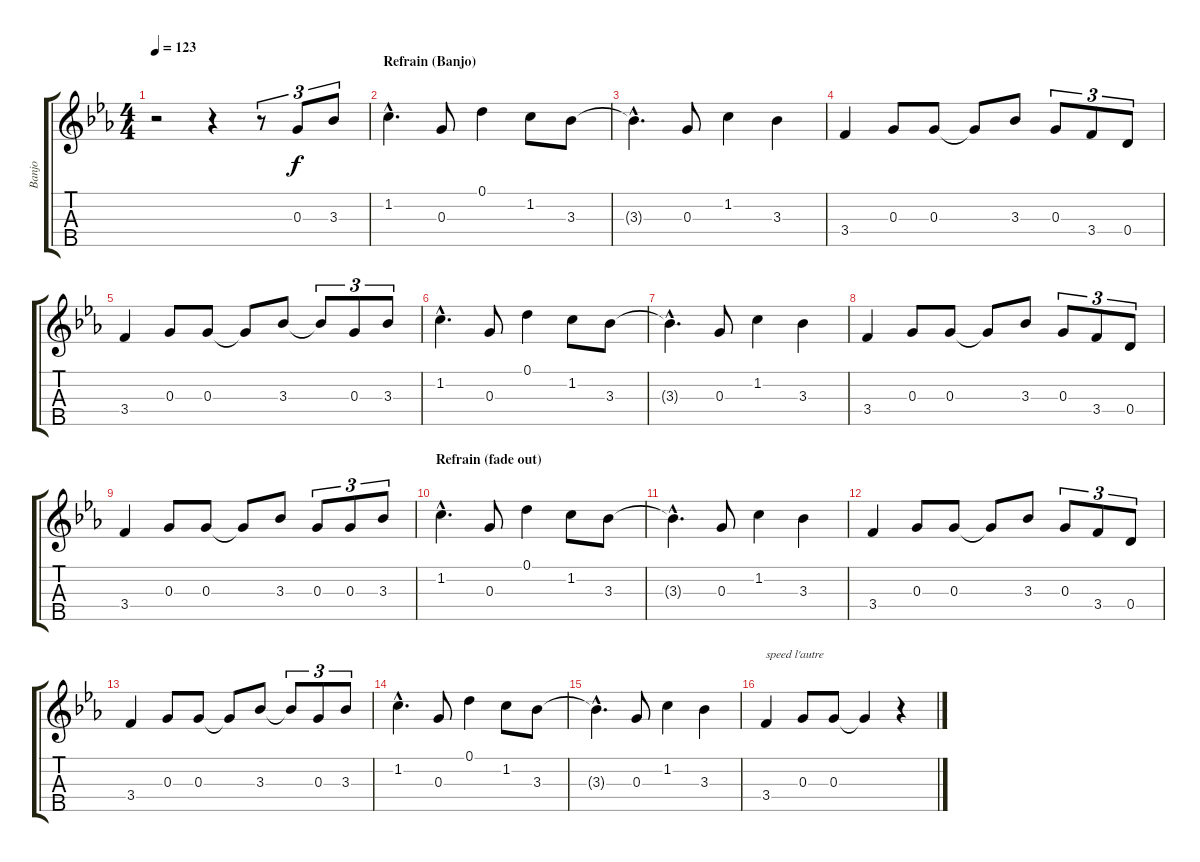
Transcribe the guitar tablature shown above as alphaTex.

\track ("Banjo" "Banjo") {instrument banjo}
\staff {score tabs}
\tuning (D4 B3 G3 D3 G4) {hide}
\displaytranspose 12
\ts (4 4)
\tempo 123
\clef g2
\ks cminor
r.2{dy f} r.4 r.8{tu (3 2)} 0.3.8{tu (3 2)} 3.3.8{tu (3 2)} |
\section ("" "Refrain (Banjo)")
1.2{hac}.4{d} 0.3.8 0.1.4 1.2.8 3.3.8 |
3.3{hac t}.4{d} 0.3.8 1.2.4 3.3.4 |
3.4.4 0.3.8 0.3.8 0.3{t}.8 3.3.8 0.3.8{tu (3 2)} 3.4.8{tu (3 2)} 0.4.8{tu (3 2)} |
3.4.4 0.3.8 0.3.8 0.3{t}.8 3.3.8 3.3{t}.8{tu (3 2)} 0.3.8{tu (3 2)} 3.3.8{tu (3 2)} |
1.2{hac}.4{d} 0.3.8 0.1.4 1.2.8 3.3.8 |
3.3{hac t}.4{d} 0.3.8 1.2.4 3.3.4 |
3.4.4 0.3.8 0.3.8 0.3{t}.8 3.3.8 0.3.8{tu (3 2)} 3.4.8{tu (3 2)} 0.4.8{tu (3 2)} |
3.4.4 0.3.8 0.3.8 0.3{t}.8 3.3.8 0.3.8{tu (3 2)} 0.3.8{tu (3 2)} 3.3.8{tu (3 2)} |
\section ("" "Refrain (fade out)")
1.2{hac}.4{d} 0.3.8 0.1.4 1.2.8 3.3.8 |
3.3{hac t}.4{d} 0.3.8 1.2.4 3.3.4 |
3.4.4 0.3.8 0.3.8 0.3{t}.8 3.3.8 0.3.8{tu (3 2)} 3.4.8{tu (3 2)} 0.4.8{tu (3 2)} |
3.4.4 0.3.8 0.3.8 0.3{t}.8 3.3.8 3.3{t}.8{tu (3 2)} 0.3.8{tu (3 2)} 3.3.8{tu (3 2)} |
1.2{hac}.4{d} 0.3.8 0.1.4 1.2.8 3.3.8 |
3.3{hac t}.4{d} 0.3.8 1.2.4 3.3.4 |
3.4.4{txt "speed l'autre"} 0.3.8 0.3.8 0.3{t}.4 r.4
